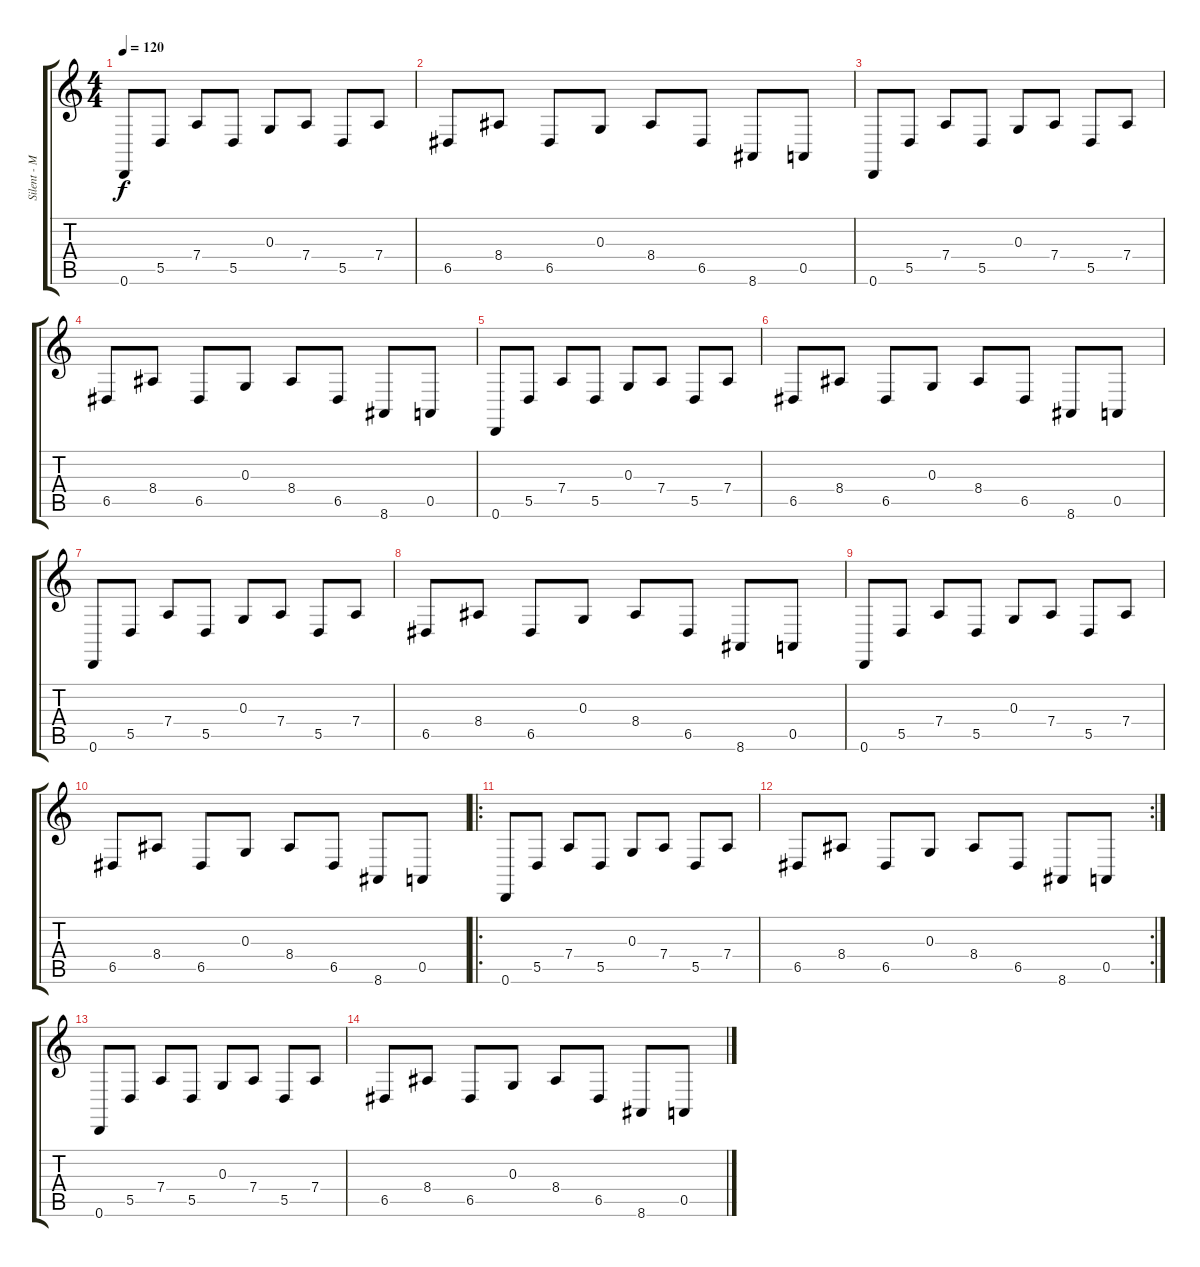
\track ("Silent - Mute" "Silent - M") {instrument synthvoice}
\staff {score tabs}
\tuning (E4 B3 G3 D3 A2 D2) {hide}
\ts (4 4)
\tempo 120
\clef g2
\ks c
0.6.8{dy f} 5.5.8 7.4.8 5.5.8 0.3.8 7.4.8 5.5.8 7.4.8 |
6.5.8 8.4.8 6.5.8 0.3.8 8.4.8 6.5.8 8.6.8 0.5.8 |
0.6.8 5.5.8 7.4.8 5.5.8 0.3.8 7.4.8 5.5.8 7.4.8 |
6.5.8 8.4.8 6.5.8 0.3.8 8.4.8 6.5.8 8.6.8 0.5.8 |
0.6.8 5.5.8 7.4.8 5.5.8 0.3.8 7.4.8 5.5.8 7.4.8 |
6.5.8 8.4.8 6.5.8 0.3.8 8.4.8 6.5.8 8.6.8 0.5.8 |
0.6.8 5.5.8 7.4.8 5.5.8 0.3.8 7.4.8 5.5.8 7.4.8 |
6.5.8 8.4.8 6.5.8 0.3.8 8.4.8 6.5.8 8.6.8 0.5.8 |
0.6.8 5.5.8 7.4.8 5.5.8 0.3.8 7.4.8 5.5.8 7.4.8 |
6.5.8 8.4.8 6.5.8 0.3.8 8.4.8 6.5.8 8.6.8 0.5.8 |
\ro
0.6.8 5.5.8 7.4.8 5.5.8 0.3.8 7.4.8 5.5.8 7.4.8 |
\rc 2
6.5.8 8.4.8 6.5.8 0.3.8 8.4.8 6.5.8 8.6.8 0.5.8 |
0.6.8 5.5.8 7.4.8 5.5.8 0.3.8 7.4.8 5.5.8 7.4.8 |
6.5.8 8.4.8 6.5.8 0.3.8 8.4.8 6.5.8 8.6.8 0.5.8
